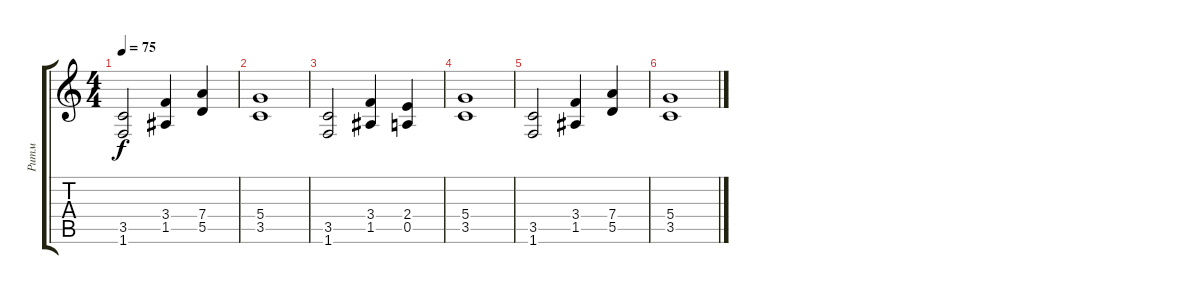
\track ("Ритм" "Ритм") {instrument distortionguitar}
\staff {score tabs}
\tuning (E4 B3 G3 D3 A2 E2) {hide}
\ts (4 4)
\tempo 75
\clef g2
\ks c
(3.5 1.6).2{dy f} (3.4 1.5).4 (7.4 5.5).4 |
(5.4 3.5).1 |
(3.5 1.6).2 (3.4 1.5).4 (2.4 0.5).4 |
(5.4 3.5).1 |
(3.5 1.6).2 (3.4 1.5).4 (7.4 5.5).4 |
(5.4 3.5).1
